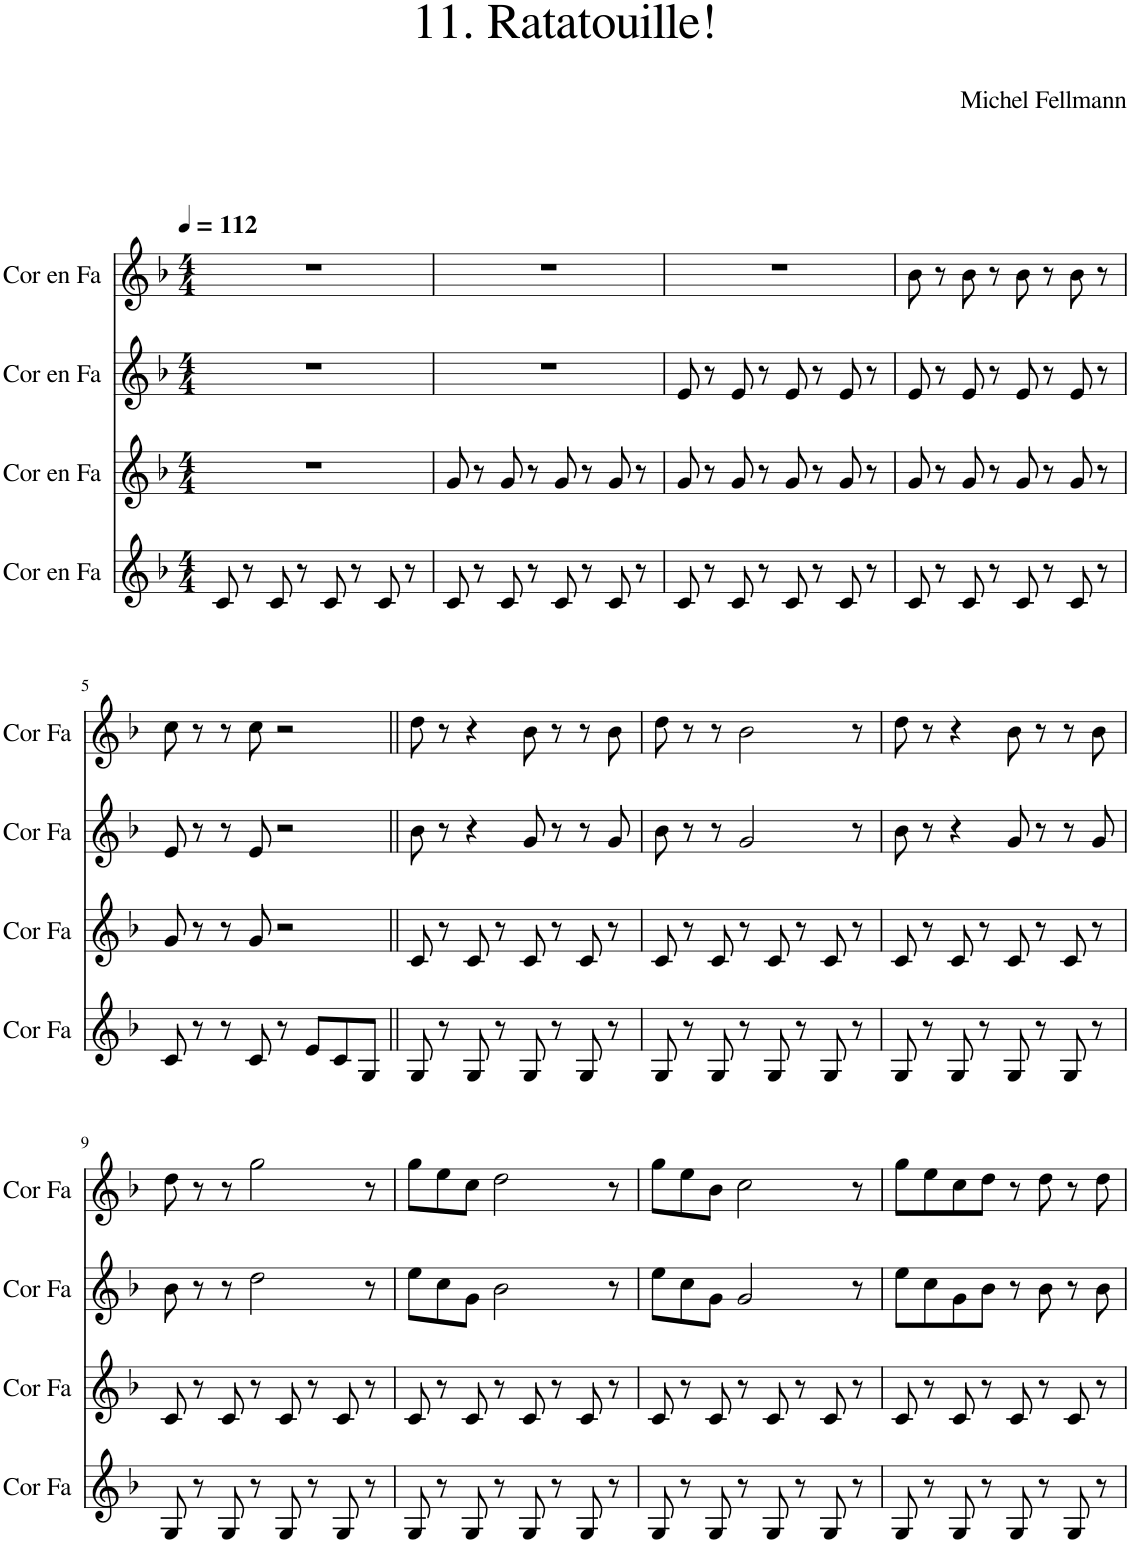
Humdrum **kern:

**kern	**kern	**kern	**kern
*part4	*part3	*part2	*part1
*staff4	*staff3	*staff2	*staff1
*I"Cor en Fa	*I"Cor en Fa	*I"Cor en Fa	*I"Cor en Fa
*I'Cor Fa	*I'Cor Fa	*I'Cor Fa	*I'Cor Fa
*clefG2	*clefG2	*clefG2	*clefG2
*Trd4c7	*Trd4c7	*Trd4c7	*Trd4c7
*k[b-]	*k[b-]	*k[b-]	*k[b-]
*M4/4	*M4/4	*M4/4	*M4/4
*MM112	*MM112	*MM112	*MM112
=1	=1	=1	=1
8c/	1r	1r	1r
8r	.	.	.
8c/	.	.	.
8r	.	.	.
8c/	.	.	.
8r	.	.	.
8c/	.	.	.
8r	.	.	.
=2	=2	=2	=2
8c/	8g/	1r	1r
8r	8r	.	.
8c/	8g/	.	.
8r	8r	.	.
8c/	8g/	.	.
8r	8r	.	.
8c/	8g/	.	.
8r	8r	.	.
=3	=3	=3	=3
8c/	8g/	8e/	1r
8r	8r	8r	.
8c/	8g/	8e/	.
8r	8r	8r	.
8c/	8g/	8e/	.
8r	8r	8r	.
8c/	8g/	8e/	.
8r	8r	8r	.
=4	=4	=4	=4
8c/	8g/	8e/	8b-\
8r	8r	8r	8r
8c/	8g/	8e/	8b-\
8r	8r	8r	8r
8c/	8g/	8e/	8b-\
8r	8r	8r	8r
8c/	8g/	8e/	8b-\
8r	8r	8r	8r
!!LO:LB:g=z
=5	=5	=5	=5
8c/	8g/	8e/	8cc\
8r	8r	8r	8r
8r	8r	8r	8r
8c/	8g/	8e/	8cc\
8r	2r	2r	2r
8e/L	.	.	.
8c/	.	.	.
8G/J	.	.	.
=6||	=6||	=6||	=6||
8G/	8c/	8b-\	8dd\
8r	8r	8r	8r
8G/	8c/	4r	4r
8r	8r	.	.
8G/	8c/	8g/	8b-\
8r	8r	8r	8r
8G/	8c/	8r	8r
8r	8r	8g/	8b-\
=7	=7	=7	=7
8G/	8c/	8b-\	8dd\
8r	8r	8r	8r
8G/	8c/	8r	8r
8r	8r	2g/	2b-\
8G/	8c/	.	.
8r	8r	.	.
8G/	8c/	.	.
8r	8r	8r	8r
=8	=8	=8	=8
8G/	8c/	8b-\	8dd\
8r	8r	8r	8r
8G/	8c/	4r	4r
8r	8r	.	.
8G/	8c/	8g/	8b-\
8r	8r	8r	8r
8G/	8c/	8r	8r
8r	8r	8g/	8b-\
!!LO:LB:g=z
=9	=9	=9	=9
8G/	8c/	8b-\	8dd\
8r	8r	8r	8r
8G/	8c/	8r	8r
8r	8r	2dd\	2gg\
8G/	8c/	.	.
8r	8r	.	.
8G/	8c/	.	.
8r	8r	8r	8r
=10	=10	=10	=10
8G/	8c/	8ee\L	8gg\L
8r	8r	8cc\	8ee\
8G/	8c/	8g\J	8cc\J
8r	8r	2b-\	2dd\
8G/	8c/	.	.
8r	8r	.	.
8G/	8c/	.	.
8r	8r	8r	8r
=11	=11	=11	=11
8G/	8c/	8ee\L	8gg\L
8r	8r	8cc\	8ee\
8G/	8c/	8g\J	8b-\J
8r	8r	2g/	2cc\
8G/	8c/	.	.
8r	8r	.	.
8G/	8c/	.	.
8r	8r	8r	8r
=12	=12	=12	=12
8G/	8c/	8ee\L	8gg\L
8r	8r	8cc\	8ee\
8G/	8c/	8g\	8cc\
8r	8r	8b-\J	8dd\J
8G/	8c/	8r	8r
8r	8r	8b-\	8dd\
8G/	8c/	8r	8r
8r	8r	8b-\	8dd\
=	=	=	=
*-	*-	*-	*-
